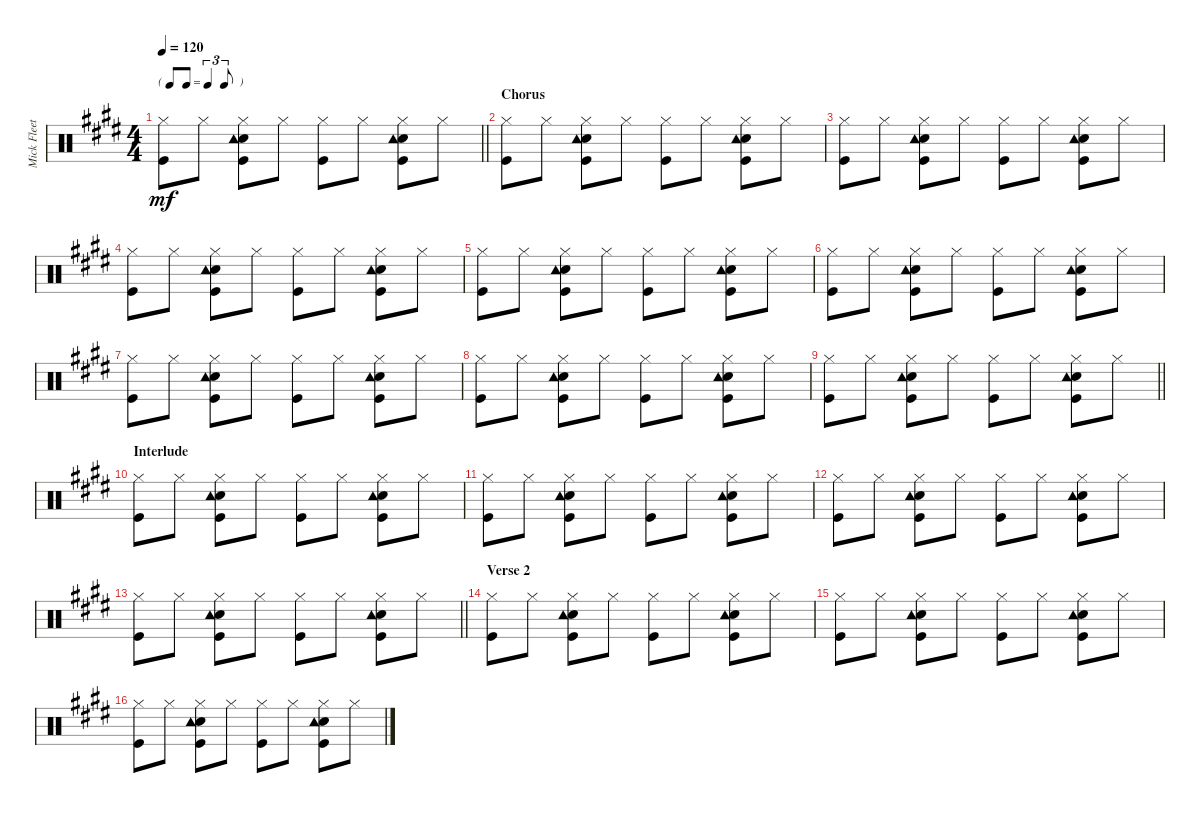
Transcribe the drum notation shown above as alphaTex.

\track ("Mick Fleetwood (Drums)" "Mick Fleet") {instrument percussion}
\staff {score}
\articulation defaults
\ts (4 4)
\tf triplet8th
\tempo 120
\clef neutral
\barLineRight lightlight
\ks e
("Kick (hit)" "Hi-Hat (closed)").8{dy mf} "Hi-Hat (closed)".8 ("Kick (hit)" "Snare (hit) 2" "Hi-Hat (closed)" "Tambourine (hit)").8 "Hi-Hat (closed)".8 ("Kick (hit)" "Hi-Hat (closed)").8 "Hi-Hat (closed)".8 ("Kick (hit)" "Snare (hit) 2" "Hi-Hat (closed)" "Tambourine (hit)").8 "Hi-Hat (closed)".8 |
\section ("" "Chorus")
("Kick (hit)" "Hi-Hat (closed)").8 "Hi-Hat (closed)".8 ("Kick (hit)" "Snare (hit) 2" "Hi-Hat (closed)" "Tambourine (hit)").8 "Hi-Hat (closed)".8 ("Kick (hit)" "Hi-Hat (closed)").8 "Hi-Hat (closed)".8 ("Kick (hit)" "Snare (hit) 2" "Hi-Hat (closed)" "Tambourine (hit)").8 "Hi-Hat (closed)".8 |
("Kick (hit)" "Hi-Hat (closed)").8 "Hi-Hat (closed)".8 ("Kick (hit)" "Snare (hit) 2" "Hi-Hat (closed)" "Tambourine (hit)").8 "Hi-Hat (closed)".8 ("Kick (hit)" "Hi-Hat (closed)").8 "Hi-Hat (closed)".8 ("Kick (hit)" "Snare (hit) 2" "Hi-Hat (closed)" "Tambourine (hit)").8 "Hi-Hat (closed)".8 |
("Kick (hit)" "Hi-Hat (closed)").8 "Hi-Hat (closed)".8 ("Kick (hit)" "Snare (hit) 2" "Hi-Hat (closed)" "Tambourine (hit)").8 "Hi-Hat (closed)".8 ("Kick (hit)" "Hi-Hat (closed)").8 "Hi-Hat (closed)".8 ("Kick (hit)" "Snare (hit) 2" "Hi-Hat (closed)" "Tambourine (hit)").8 "Hi-Hat (closed)".8 |
("Kick (hit)" "Hi-Hat (closed)").8 "Hi-Hat (closed)".8 ("Kick (hit)" "Snare (hit) 2" "Hi-Hat (closed)" "Tambourine (hit)").8 "Hi-Hat (closed)".8 ("Kick (hit)" "Hi-Hat (closed)").8 "Hi-Hat (closed)".8 ("Kick (hit)" "Snare (hit) 2" "Hi-Hat (closed)" "Tambourine (hit)").8 "Hi-Hat (closed)".8 |
("Kick (hit)" "Hi-Hat (closed)").8 "Hi-Hat (closed)".8 ("Kick (hit)" "Snare (hit) 2" "Hi-Hat (closed)" "Tambourine (hit)").8 "Hi-Hat (closed)".8 ("Kick (hit)" "Hi-Hat (closed)").8 "Hi-Hat (closed)".8 ("Kick (hit)" "Snare (hit) 2" "Hi-Hat (closed)" "Tambourine (hit)").8 "Hi-Hat (closed)".8 |
("Kick (hit)" "Hi-Hat (closed)").8 "Hi-Hat (closed)".8 ("Kick (hit)" "Snare (hit) 2" "Hi-Hat (closed)" "Tambourine (hit)").8 "Hi-Hat (closed)".8 ("Kick (hit)" "Hi-Hat (closed)").8 "Hi-Hat (closed)".8 ("Kick (hit)" "Snare (hit) 2" "Hi-Hat (closed)" "Tambourine (hit)").8 "Hi-Hat (closed)".8 |
("Kick (hit)" "Hi-Hat (closed)").8 "Hi-Hat (closed)".8 ("Kick (hit)" "Snare (hit) 2" "Hi-Hat (closed)" "Tambourine (hit)").8 "Hi-Hat (closed)".8 ("Kick (hit)" "Hi-Hat (closed)").8 "Hi-Hat (closed)".8 ("Kick (hit)" "Snare (hit) 2" "Hi-Hat (closed)" "Tambourine (hit)").8 "Hi-Hat (closed)".8 |
\barLineRight lightlight
("Kick (hit)" "Hi-Hat (closed)").8 "Hi-Hat (closed)".8 ("Kick (hit)" "Snare (hit) 2" "Hi-Hat (closed)" "Tambourine (hit)").8 "Hi-Hat (closed)".8 ("Kick (hit)" "Hi-Hat (closed)").8 "Hi-Hat (closed)".8 ("Kick (hit)" "Snare (hit) 2" "Hi-Hat (closed)" "Tambourine (hit)").8 "Hi-Hat (closed)".8 |
\section ("" "Interlude")
("Kick (hit)" "Hi-Hat (closed)").8 "Hi-Hat (closed)".8 ("Kick (hit)" "Snare (hit) 2" "Hi-Hat (closed)" "Tambourine (hit)").8 "Hi-Hat (closed)".8 ("Kick (hit)" "Hi-Hat (closed)").8 "Hi-Hat (closed)".8 ("Kick (hit)" "Snare (hit) 2" "Hi-Hat (closed)" "Tambourine (hit)").8 "Hi-Hat (closed)".8 |
("Kick (hit)" "Hi-Hat (closed)").8 "Hi-Hat (closed)".8 ("Kick (hit)" "Snare (hit) 2" "Hi-Hat (closed)" "Tambourine (hit)").8 "Hi-Hat (closed)".8 ("Kick (hit)" "Hi-Hat (closed)").8 "Hi-Hat (closed)".8 ("Kick (hit)" "Snare (hit) 2" "Hi-Hat (closed)" "Tambourine (hit)").8 "Hi-Hat (closed)".8 |
("Kick (hit)" "Hi-Hat (closed)").8 "Hi-Hat (closed)".8 ("Kick (hit)" "Snare (hit) 2" "Hi-Hat (closed)" "Tambourine (hit)").8 "Hi-Hat (closed)".8 ("Kick (hit)" "Hi-Hat (closed)").8 "Hi-Hat (closed)".8 ("Kick (hit)" "Snare (hit) 2" "Hi-Hat (closed)" "Tambourine (hit)").8 "Hi-Hat (closed)".8 |
\barLineRight lightlight
("Kick (hit)" "Hi-Hat (closed)").8 "Hi-Hat (closed)".8 ("Kick (hit)" "Snare (hit) 2" "Hi-Hat (closed)" "Tambourine (hit)").8 "Hi-Hat (closed)".8 ("Kick (hit)" "Hi-Hat (closed)").8 "Hi-Hat (closed)".8 ("Kick (hit)" "Snare (hit) 2" "Hi-Hat (closed)" "Tambourine (hit)").8 "Hi-Hat (closed)".8 |
\section ("" "Verse 2")
("Kick (hit)" "Hi-Hat (closed)").8 "Hi-Hat (closed)".8 ("Kick (hit)" "Snare (hit) 2" "Hi-Hat (closed)" "Tambourine (hit)").8 "Hi-Hat (closed)".8 ("Kick (hit)" "Hi-Hat (closed)").8 "Hi-Hat (closed)".8 ("Kick (hit)" "Snare (hit) 2" "Hi-Hat (closed)" "Tambourine (hit)").8 "Hi-Hat (closed)".8 |
("Kick (hit)" "Hi-Hat (closed)").8 "Hi-Hat (closed)".8 ("Kick (hit)" "Snare (hit) 2" "Hi-Hat (closed)" "Tambourine (hit)").8 "Hi-Hat (closed)".8 ("Kick (hit)" "Hi-Hat (closed)").8 "Hi-Hat (closed)".8 ("Kick (hit)" "Snare (hit) 2" "Hi-Hat (closed)" "Tambourine (hit)").8 "Hi-Hat (closed)".8 |
("Kick (hit)" "Hi-Hat (closed)").8 "Hi-Hat (closed)".8 ("Kick (hit)" "Snare (hit) 2" "Hi-Hat (closed)" "Tambourine (hit)").8 "Hi-Hat (closed)".8 ("Kick (hit)" "Hi-Hat (closed)").8 "Hi-Hat (closed)".8 ("Kick (hit)" "Snare (hit) 2" "Hi-Hat (closed)" "Tambourine (hit)").8 "Hi-Hat (closed)".8
